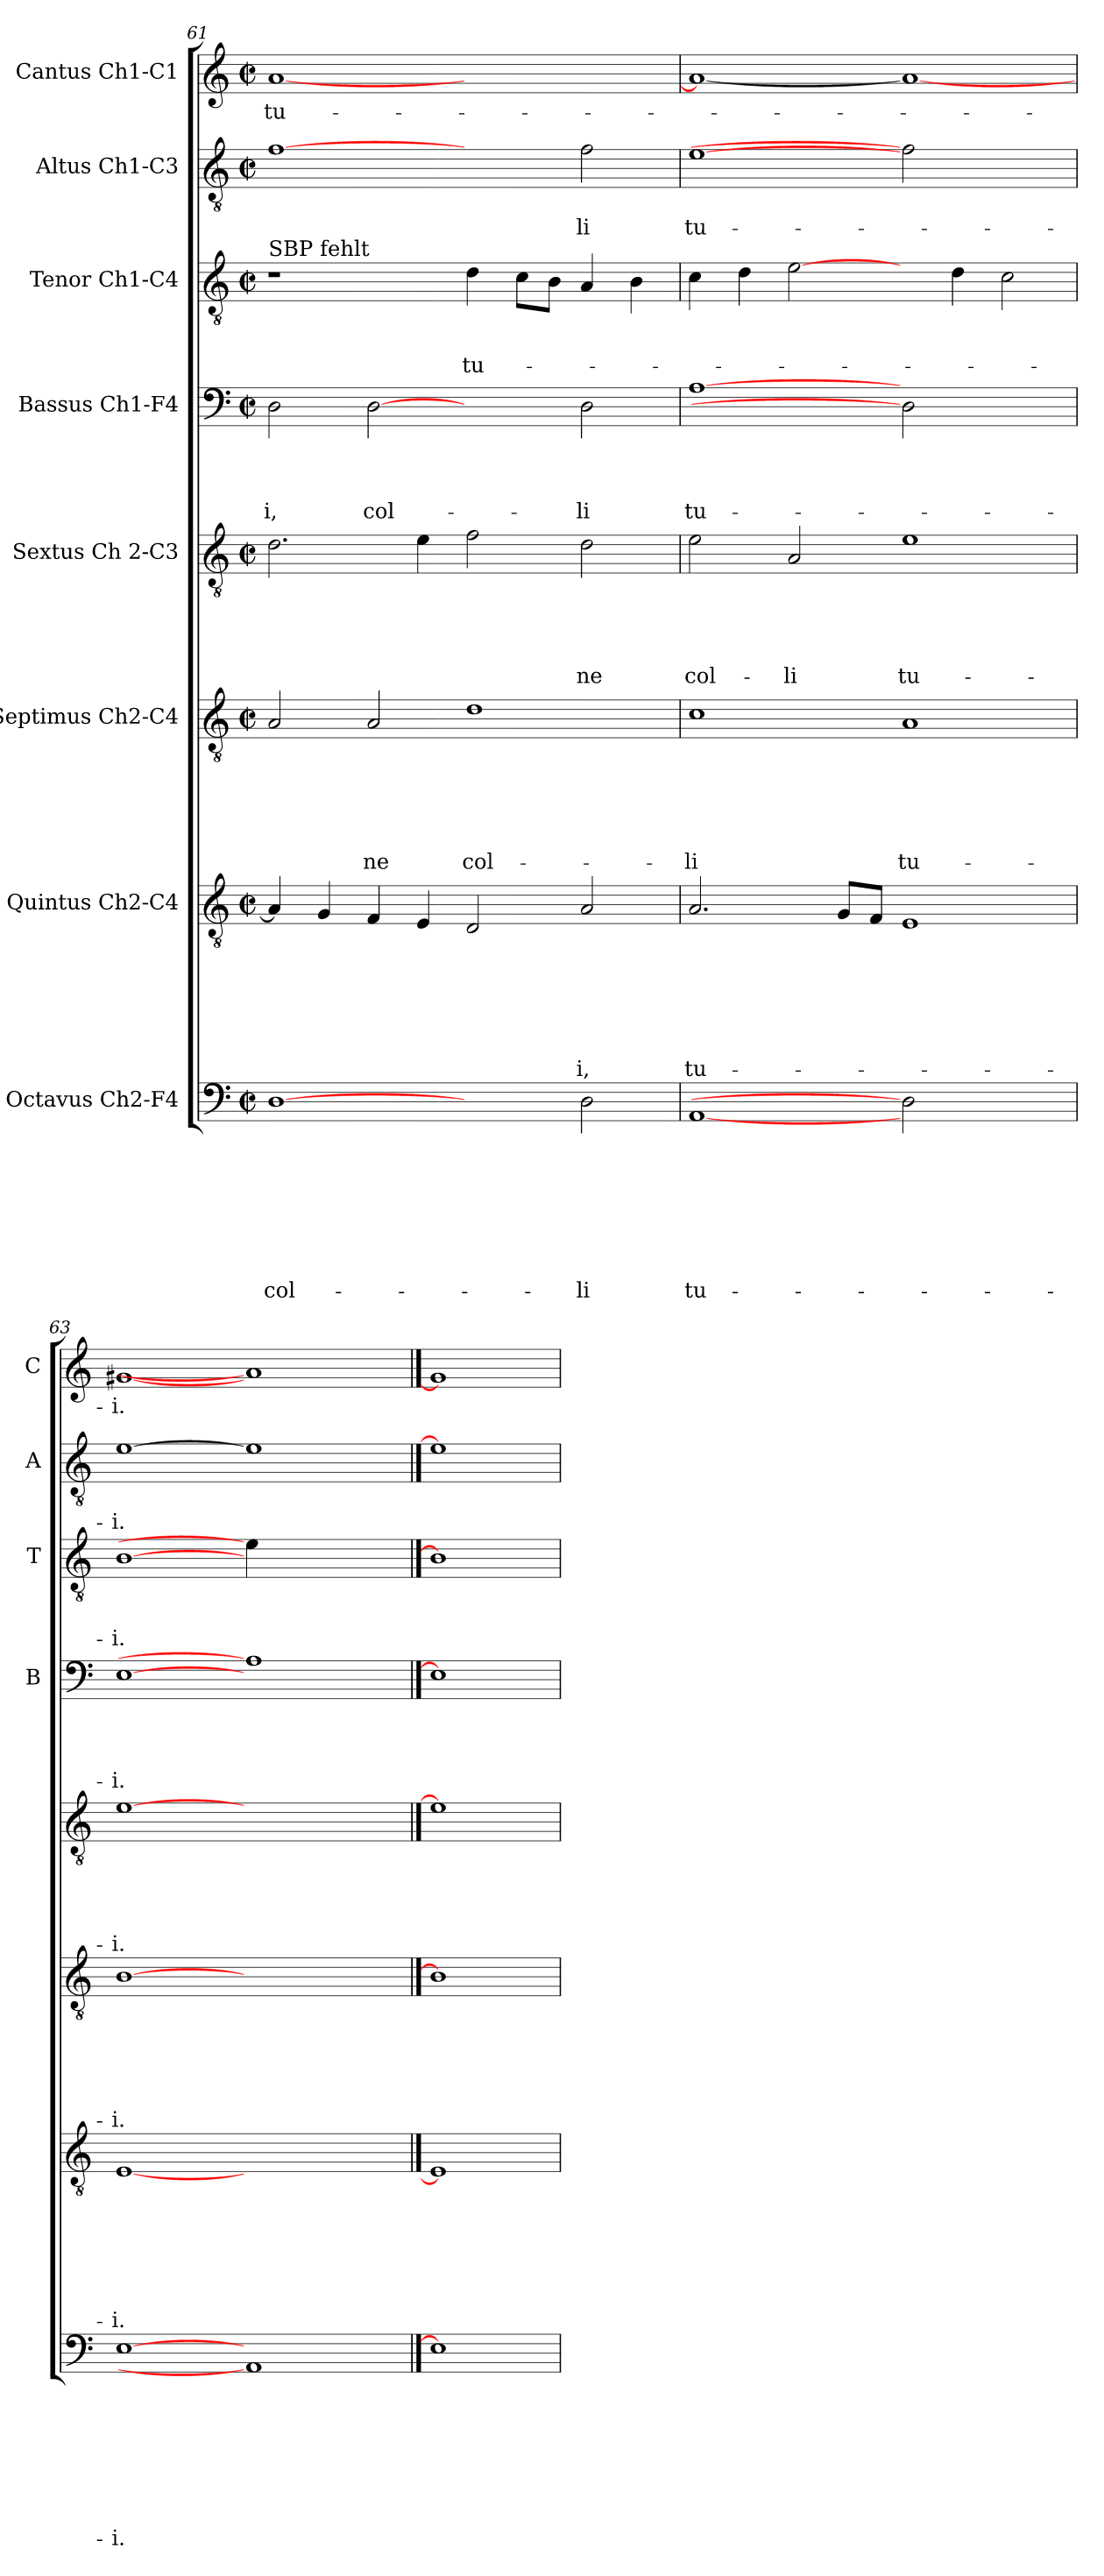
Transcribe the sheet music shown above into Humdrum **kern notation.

**kern	**text	**text	**text	**text	**text	**text	**text	**text	**kern	**text	**text	**text	**text	**text	**text	**text	**kern	**text	**text	**text	**text	**text	**text	**kern	**text	**text	**text	**text	**text	**kern	**text	**text	**text	**text	**kern	**text	**text	**text	**kern	**text	**text	**kern	**text
*part8	*part8	*part8	*part8	*part8	*part8	*part8	*part8	*part8	*part7	*part7	*part7	*part7	*part7	*part7	*part7	*part7	*part6	*part6	*part6	*part6	*part6	*part6	*part6	*part5	*part5	*part5	*part5	*part5	*part5	*part4	*part4	*part4	*part4	*part4	*part3	*part3	*part3	*part3	*part2	*part2	*part2	*part1	*part1
*staff8	*staff8	*staff8	*staff8	*staff8	*staff8	*staff8	*staff8	*staff8	*staff7	*staff7	*staff7	*staff7	*staff7	*staff7	*staff7	*staff7	*staff6	*staff6	*staff6	*staff6	*staff6	*staff6	*staff6	*staff5	*staff5	*staff5	*staff5	*staff5	*staff5	*staff4	*staff4	*staff4	*staff4	*staff4	*staff3	*staff3	*staff3	*staff3	*staff2	*staff2	*staff2	*staff1	*staff1
*I"Octavus Ch2-F4	*	*	*	*	*	*	*	*	*I"Quintus Ch2-C4	*	*	*	*	*	*	*	*I"Septimus Ch2-C4	*	*	*	*	*	*	*I"Sextus Ch 2-C3	*	*	*	*	*	*I"Bassus Ch1-F4	*	*	*	*	*I"Tenor Ch1-C4	*	*	*	*I"Altus Ch1-C3	*	*	*I"Cantus Ch1-C1	*
*	*	*	*	*	*	*	*	*	*	*	*	*	*	*	*	*	*	*	*	*	*	*	*	*	*	*	*	*	*	*I'B	*	*	*	*	*I'T	*	*	*	*I'A	*	*	*I'C	*
*clefF4	*	*	*	*	*	*	*	*	*clefGv2	*	*	*	*	*	*	*	*clefGv2	*	*	*	*	*	*	*clefGv2	*	*	*	*	*	*clefF4	*	*	*	*	*clefGv2	*	*	*	*clefGv2	*	*	*clefG2	*
*k[]	*	*	*	*	*	*	*	*	*k[]	*	*	*	*	*	*	*	*k[]	*	*	*	*	*	*	*k[]	*	*	*	*	*	*k[]	*	*	*	*	*k[]	*	*	*	*k[]	*	*	*k[]	*
*C:	*	*	*	*	*	*	*	*	*C:	*	*	*	*	*	*	*	*C:	*	*	*	*	*	*	*C:	*	*	*	*	*	*C:	*	*	*	*	*C:	*	*	*	*C:	*	*	*C:	*
*M2/2	*	*	*	*	*	*	*	*	*M2/2	*	*	*	*	*	*	*	*M2/2	*	*	*	*	*	*	*M2/2	*	*	*	*	*	*M2/2	*	*	*	*	*M2/2	*	*	*	*M2/2	*	*	*M2/2	*
*met(c|)	*	*	*	*	*	*	*	*	*met(c|)	*	*	*	*	*	*	*	*met(c|)	*	*	*	*	*	*	*met(c|)	*	*	*	*	*	*met(c|)	*	*	*	*	*met(c|)	*	*	*	*met(c|)	*	*	*met(c|)	*
=61	=61	=61	=61	=61	=61	=61	=61	=61	=61	=61	=61	=61	=61	=61	=61	=61	=61	=61	=61	=61	=61	=61	=61	=61	=61	=61	=61	=61	=61	=61	=61	=61	=61	=61	=61	=61	=61	=61	=61	=61	=61	=61	=61
!	!	!	!	!	!	!	!	!	!	!	!	!	!	!	!	!	!	!	!	!	!	!	!	!	!	!	!	!	!	!	!	!	!	!	!LO:TX:a:t=SBP fehlt	!	!	!	!	!	!	!	!
!	!	!	!	!	!	!	!	!LO:LY:b	!	!	!	!	!	!	!	!	!	!	!	!	!	!	!	!	!	!	!	!	!	!	!	!	!	!LO:LY:b	!	!	!	!	!	!	!	!	!LO:LY:b
[1D	.	.	.	.	.	.	.	col-	4A/]	.	.	.	.	.	.	.	2A/	.	.	.	.	.	.	2.d\	.	.	.	.	.	2D\	.	.	.	-i,	1r	.	.	.	[1f	.	.	[1a	tu-
.	.	.	.	.	.	.	.	.	4G/	.	.	.	.	.	.	.	.	.	.	.	.	.	.	.	.	.	.	.	.	.	.	.	.	.	.	.	.	.	.	.	.	.	.
!	!	!	!	!	!	!	!	!	!	!	!	!	!	!	!	!	!	!	!	!	!	!	!LO:LY:b	!	!	!	!	!	!	!	!	!	!	!LO:LY:b	!	!	!	!	!	!	!	!	!
.	.	.	.	.	.	.	.	.	4F/	.	.	.	.	.	.	.	2A/	.	.	.	.	.	-ne	.	.	.	.	.	.	[2D	.	.	.	col-	.	.	.	.	.	.	.	.	.
.	.	.	.	.	.	.	.	.	4E/	.	.	.	.	.	.	.	.	.	.	.	.	.	.	4e\	.	.	.	.	.	.	.	.	.	.	.	.	.	.	.	.	.	.	.
!	!	!	!	!	!	!	!	!	!	!	!	!	!	!	!	!	!	!	!	!	!	!	!LO:LY:b	!	!	!	!	!	!	!	!	!	!	!	!	!	!	!LO:LY:b	!	!	!	!	!
2ryy	.	.	.	.	.	.	.	.	2D/	.	.	.	.	.	.	.	1d	.	.	.	.	.	col-	2f\	.	.	.	.	.	2ryy	.	.	.	.	4d\	.	.	tu-	2ryy	.	.	1ryy	.
.	.	.	.	.	.	.	.	.	.	.	.	.	.	.	.	.	.	.	.	.	.	.	.	.	.	.	.	.	.	.	.	.	.	.	8c\L	.	.	.	.	.	.	.	.
.	.	.	.	.	.	.	.	.	.	.	.	.	.	.	.	.	.	.	.	.	.	.	.	.	.	.	.	.	.	.	.	.	.	.	8B\J	.	.	.	.	.	.	.	.
!	!	!	!	!	!	!	!	!LO:LY:b	!	!	!	!	!	!	!	!LO:LY:b	!	!	!	!	!	!	!	!	!	!	!	!	!LO:LY:b	!	!	!	!	!LO:LY:b	!	!	!	!	!	!	!LO:LY:b	!	!
2D\	.	.	.	.	.	.	.	-li	2A/	.	.	.	.	.	.	-i,	.	.	.	.	.	.	.	2d\	.	.	.	.	-ne	2D\	.	.	.	-li	4A/	.	.	.	2f\	.	-li	.	.
.	.	.	.	.	.	.	.	.	.	.	.	.	.	.	.	.	.	.	.	.	.	.	.	.	.	.	.	.	.	.	.	.	.	.	4B\	.	.	.	.	.	.	.	.
=62	=62	=62	=62	=62	=62	=62	=62	=62	=62	=62	=62	=62	=62	=62	=62	=62	=62	=62	=62	=62	=62	=62	=62	=62	=62	=62	=62	=62	=62	=62	=62	=62	=62	=62	=62	=62	=62	=62	=62	=62	=62	=62	=62
!	!	!	!	!	!	!	!	!LO:LY:b	!	!	!	!	!	!	!	!LO:LY:b	!	!	!	!	!	!	!LO:LY:b	!	!	!	!	!	!LO:LY:b	!	!	!	!	!LO:LY:b	!	!	!	!	!	!	!LO:LY:b	!	!
[1AA	.	.	.	.	.	.	.	tu-	2.A/	.	.	.	.	.	.	tu-	1c	.	.	.	.	.	-li	2e\	.	.	.	.	col-	[1A	.	.	.	tu-	4c\	.	.	.	[1e	.	tu-	1a_	.
.	.	.	.	.	.	.	.	.	.	.	.	.	.	.	.	.	.	.	.	.	.	.	.	.	.	.	.	.	.	.	.	.	.	.	4d\	.	.	.	.	.	.	.	.
!	!	!	!	!	!	!	!	!	!	!	!	!	!	!	!	!	!	!	!	!	!	!	!	!	!	!	!	!	!LO:LY:b	!	!	!	!	!	!	!	!	!	!	!	!	!	!
.	.	.	.	.	.	.	.	.	.	.	.	.	.	.	.	.	.	.	.	.	.	.	.	2A/	.	.	.	.	-li	.	.	.	.	.	[2e\	.	.	.	.	.	.	.	.
.	.	.	.	.	.	.	.	.	8G/L	.	.	.	.	.	.	.	.	.	.	.	.	.	.	.	.	.	.	.	.	.	.	.	.	.	.	.	.	.	.	.	.	.	.
.	.	.	.	.	.	.	.	.	8F/J	.	.	.	.	.	.	.	.	.	.	.	.	.	.	.	.	.	.	.	.	.	.	.	.	.	.	.	.	.	.	.	.	.	.
!	!	!	!	!	!	!	!	!	!	!	!	!	!	!	!	!	!	!	!	!	!	!	!LO:LY:b	!	!	!	!	!	!LO:LY:b	!	!	!	!	!	!	!	!	!	!	!	!	!	!
2D]	.	.	.	.	.	.	.	.	1E	.	.	.	.	.	.	.	1A	.	.	.	.	.	tu-	1e	.	.	.	.	tu-	2D]	.	.	.	.	4ryy	.	.	.	2f]	.	.	1a_	.
.	.	.	.	.	.	.	.	.	.	.	.	.	.	.	.	.	.	.	.	.	.	.	.	.	.	.	.	.	.	.	.	.	.	.	4d\	.	.	.	.	.	.	.	.
2ryy	.	.	.	.	.	.	.	.	.	.	.	.	.	.	.	.	.	.	.	.	.	.	.	.	.	.	.	.	.	2ryy	.	.	.	.	2c\	.	.	.	2ryy	.	.	.	.
=63	=63	=63	=63	=63	=63	=63	=63	=63	=63	=63	=63	=63	=63	=63	=63	=63	=63	=63	=63	=63	=63	=63	=63	=63	=63	=63	=63	=63	=63	=63	=63	=63	=63	=63	=63	=63	=63	=63	=63	=63	=63	=63	=63
!	!	!	!	!	!	!	!	!LO:LY:b	!	!	!	!	!	!	!	!LO:LY:b	!	!	!	!	!	!	!LO:LY:b	!	!	!	!	!	!LO:LY:b	!	!	!	!	!LO:LY:b	!	!	!	!LO:LY:b	!	!	!LO:LY:b	!	!LO:LY:b
[1E	.	.	.	.	.	.	.	-i.	[1E	.	.	.	.	.	.	-i.	[1B	.	.	.	.	.	-i.	[1e	.	.	.	.	-i.	[1E	.	.	.	-i.	[1B	.	.	-i.	[1e	.	-i.	[1g#X	-i.
1AA]	.	.	.	.	.	.	.	.	1ryy	.	.	.	.	.	.	.	1ryy	.	.	.	.	.	.	1ryy	.	.	.	.	.	1A]	.	.	.	.	4e\]	.	.	.	1e]	.	.	1a]	.
.	.	.	.	.	.	.	.	.	.	.	.	.	.	.	.	.	.	.	.	.	.	.	.	.	.	.	.	.	.	.	.	.	.	.	2.ryy	.	.	.	.	.	.	.	.
==64	==64	==64	==64	==64	==64	==64	==64	==64	==64	==64	==64	==64	==64	==64	==64	==64	==64	==64	==64	==64	==64	==64	==64	==64	==64	==64	==64	==64	==64	==64	==64	==64	==64	==64	==64	==64	==64	==64	==64	==64	==64	==64	==64
1E]	.	.	.	.	.	.	.	.	1E]	.	.	.	.	.	.	.	1B]	.	.	.	.	.	.	1e]	.	.	.	.	.	1E]	.	.	.	.	1B]	.	.	.	1e]	.	.	1g#]	.
=	=	=	=	=	=	=	=	=	=	=	=	=	=	=	=	=	=	=	=	=	=	=	=	=	=	=	=	=	=	=	=	=	=	=	=	=	=	=	=	=	=	=	=
*-	*-	*-	*-	*-	*-	*-	*-	*-	*-	*-	*-	*-	*-	*-	*-	*-	*-	*-	*-	*-	*-	*-	*-	*-	*-	*-	*-	*-	*-	*-	*-	*-	*-	*-	*-	*-	*-	*-	*-	*-	*-	*-	*-
